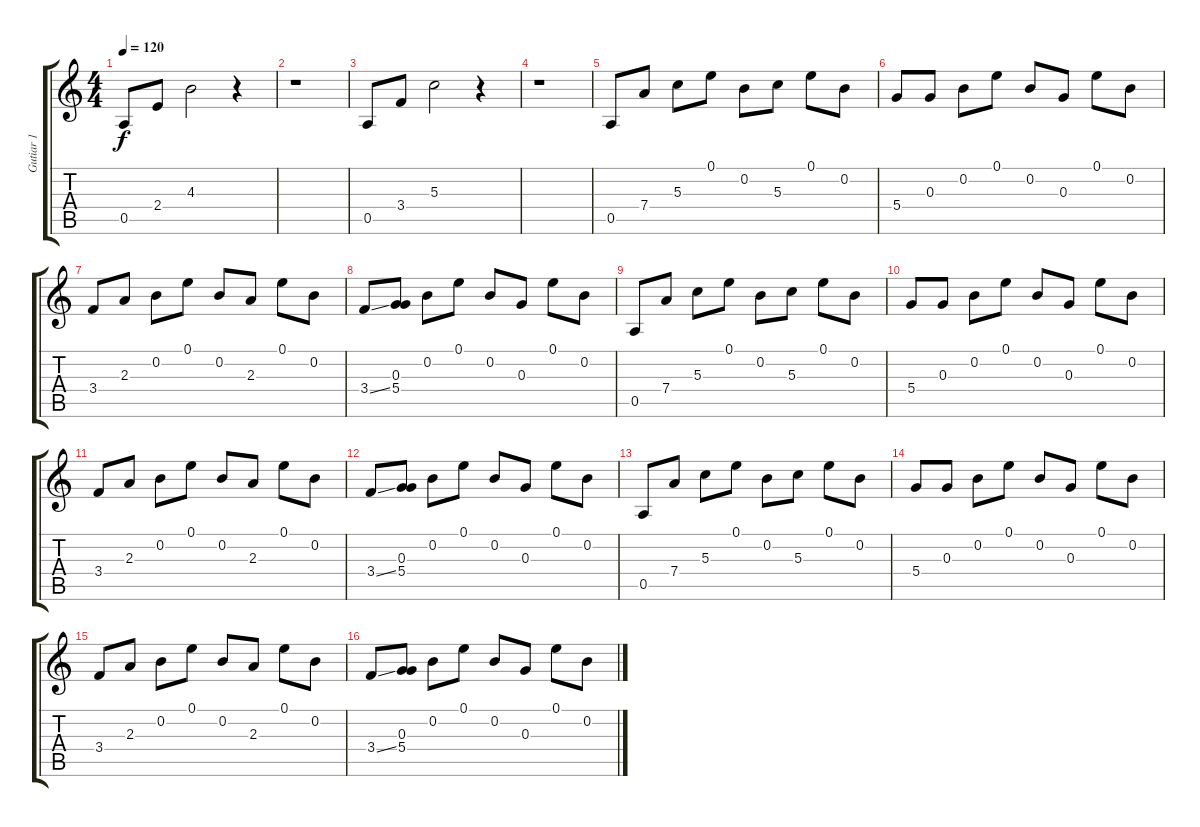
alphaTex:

\track ("Gutiar 1" "Gutiar 1") {instrument acousticguitarnylon}
\staff {score tabs}
\tuning (E4 B3 G3 D3 A2 E2) {hide}
\ts (4 4)
\tempo 120
\clef g2
\ks c
0.5.8{dy f} 2.4.8 4.3.2 r.4 |
r.1 |
0.5.8 3.4.8 5.3.2 r.4 |
r.1 |
0.5.8 7.4.8 5.3.8 0.1.8 0.2.8 5.3.8 0.1.8 0.2.8 |
5.4.8 0.3.8 0.2.8 0.1.8 0.2.8 0.3.8 0.1.8 0.2.8 |
3.4.8 2.3.8 0.2.8 0.1.8 0.2.8 2.3.8 0.1.8 0.2.8 |
3.4{ss}.8 (0.3 5.4).8 0.2.8 0.1.8 0.2.8 0.3.8 0.1.8 0.2.8 |
0.5.8 7.4.8 5.3.8 0.1.8 0.2.8 5.3.8 0.1.8 0.2.8 |
5.4.8 0.3.8 0.2.8 0.1.8 0.2.8 0.3.8 0.1.8 0.2.8 |
3.4.8 2.3.8 0.2.8 0.1.8 0.2.8 2.3.8 0.1.8 0.2.8 |
3.4{ss}.8 (0.3 5.4).8 0.2.8 0.1.8 0.2.8 0.3.8 0.1.8 0.2.8 |
0.5.8 7.4.8 5.3.8 0.1.8 0.2.8 5.3.8 0.1.8 0.2.8 |
5.4.8 0.3.8 0.2.8 0.1.8 0.2.8 0.3.8 0.1.8 0.2.8 |
3.4.8 2.3.8 0.2.8 0.1.8 0.2.8 2.3.8 0.1.8 0.2.8 |
3.4{ss}.8 (0.3 5.4).8 0.2.8 0.1.8 0.2.8 0.3.8 0.1.8 0.2.8
